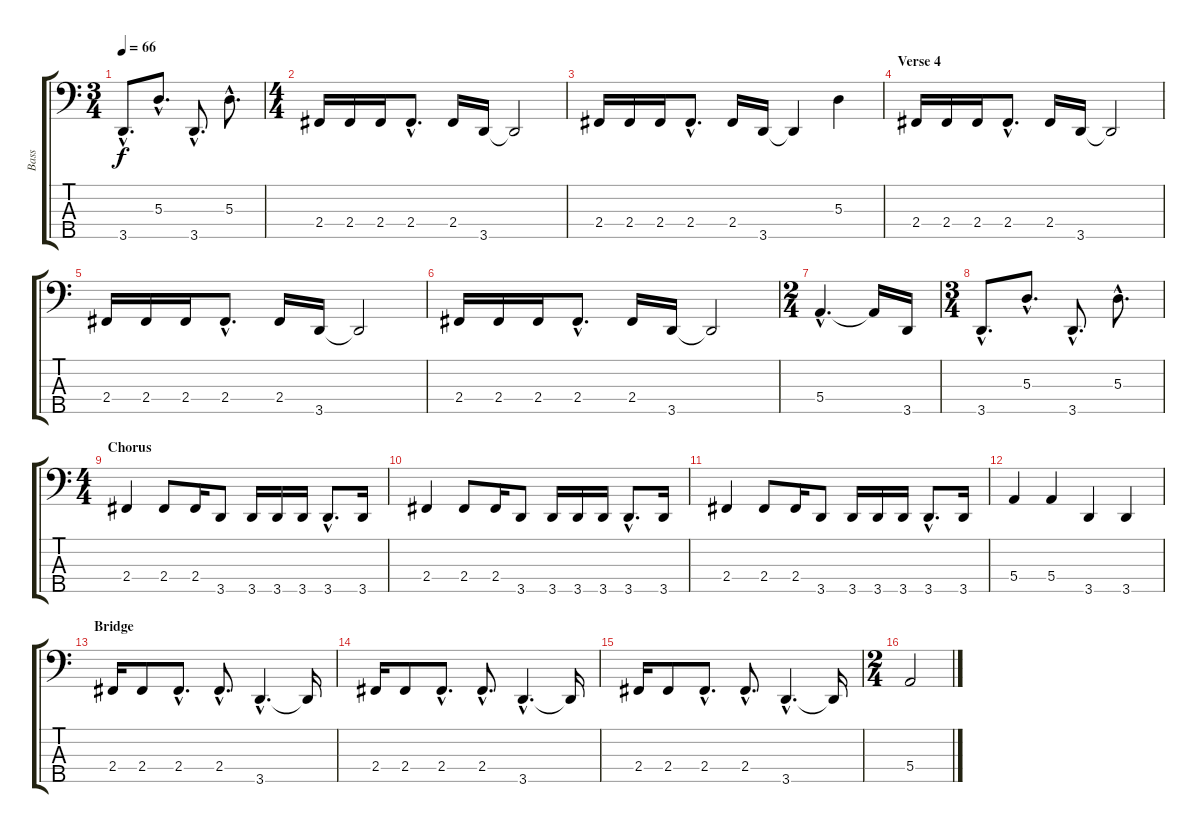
\track ("Bass" "Bass") {instrument electricbassfinger}
\staff {score tabs}
\tuning (G2 D2 A1 E1 B0) {hide}
\ts (3 4)
\tempo 66
\clef f4
\ks c
3.5{hac}.8{d dy f} 5.3{hac}.8{d} 3.5{hac}.8{d} 5.3{hac}.8{d} |
\ts (4 4)
2.4.16 2.4.16 2.4.16 2.4{hac}.8{d} 2.4.16 3.5.16 3.5{t}.2 |
2.4.16 2.4.16 2.4.16 2.4{hac}.8{d} 2.4.16 3.5.16 3.5{t}.4 5.3.4 |
\section ("" "Verse 4")
2.4.16 2.4.16 2.4.16 2.4{hac}.8{d} 2.4.16 3.5.16 3.5{t}.2 |
2.4.16 2.4.16 2.4.16 2.4{hac}.8{d} 2.4.16 3.5.16 3.5{t}.2 |
2.4.16 2.4.16 2.4.16 2.4{hac}.8{d} 2.4.16 3.5.16 3.5{t}.2 |
\ts (2 4)
5.4{hac}.4{d} 5.4{t}.16 3.5.16 |
\ts (3 4)
3.5{hac}.8{d} 5.3{hac}.8{d} 3.5{hac}.8{d} 5.3{hac}.8{d} |
\ts (4 4)
\section ("" "Chorus")
2.4.4 2.4.8 2.4.16 3.5.8 3.5.16 3.5.16 3.5.16 3.5{hac}.8{d} 3.5.16 |
2.4.4 2.4.8 2.4.16 3.5.8 3.5.16 3.5.16 3.5.16 3.5{hac}.8{d} 3.5.16 |
2.4.4 2.4.8 2.4.16 3.5.8 3.5.16 3.5.16 3.5.16 3.5{hac}.8{d} 3.5.16 |
5.4.4 5.4.4 3.5.4 3.5.4 |
\section ("" "Bridge")
2.4.16 2.4.8 2.4{hac}.8{d} 2.4{hac}.8{d} 3.5{hac}.4{d} 3.5{t}.16 |
2.4.16 2.4.8 2.4{hac}.8{d} 2.4{hac}.8{d} 3.5{hac}.4{d} 3.5{t}.16 |
2.4.16 2.4.8 2.4{hac}.8{d} 2.4{hac}.8{d} 3.5{hac}.4{d} 3.5{t}.16 |
\ts (2 4)
5.4.2
